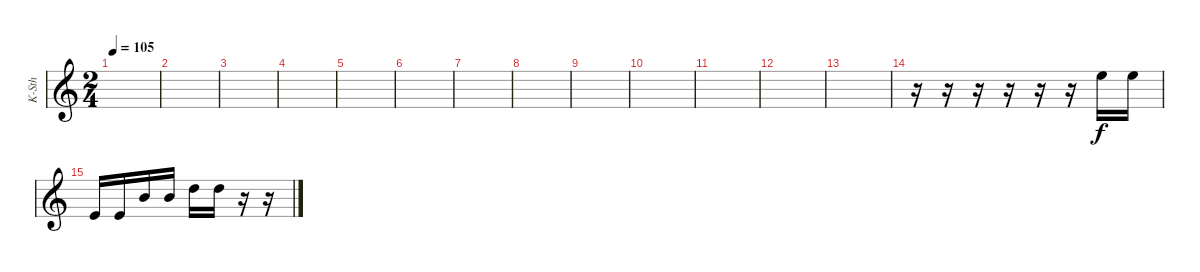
\defaultSystemsLayout 4
\bracketExtendMode groupsimilarinstruments
\otherSystemsTrackNameOrientation horizontal
\track ("Synthesizer" "K-Sth") {instrument fx3crystal}
\staff {score}
\tuning (E4 B3 G3 D3 A2 E2)
\ts (2 4)
\tempo 105
\clef g2
\ks c
|
|
|
|
|
|
|
|
|
|
|
|
|
r.16 r.16 r.16 r.16 r.16 r.16 12.1.16 12.1.16 |
9.3.16 9.3.16 7.1.16 7.1.16 10.1.16 10.1.16 r.16 r.16
